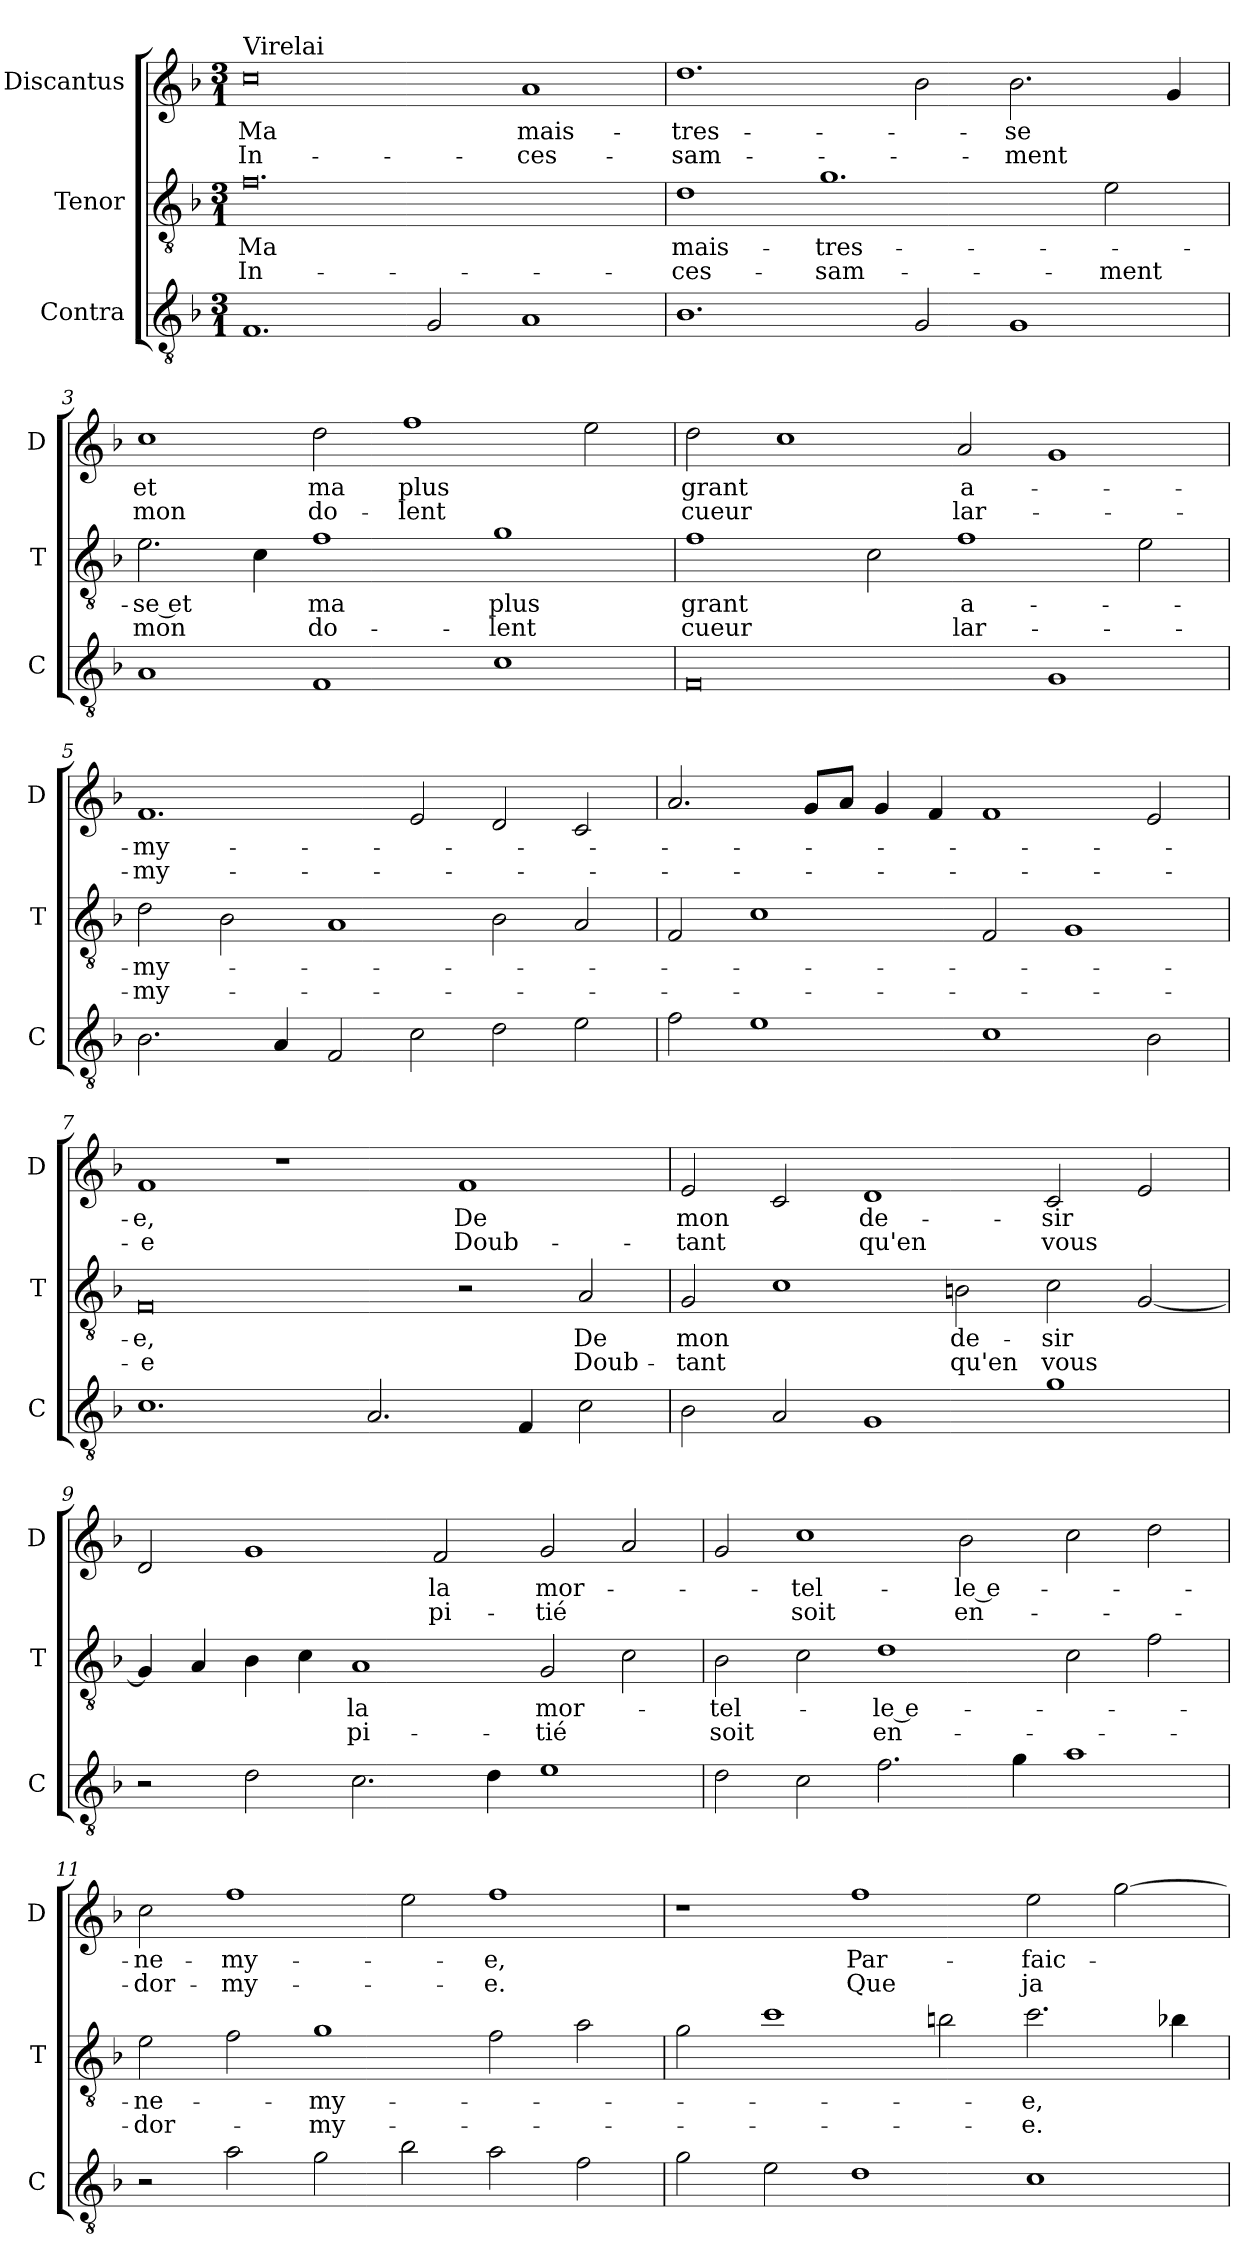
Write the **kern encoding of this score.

**kern	**kern	**text	**text	**kern	**text	**text
*part3	*part2	*part2	*part2	*part1	*part1	*part1
*staff3	*staff2	*staff2	*staff2	*staff1	*staff1	*staff1
*I"Contra	*I"Tenor	*	*	*I"Discantus	*	*
*I'C	*I'T	*	*	*I'D	*	*
*clefGv2	*clefGv2	*	*	*clefG2	*	*
*k[b-]	*k[b-]	*	*	*k[b-]	*	*
*M3/1	*M3/1	*	*	*M3/1	*	*
=1	=1	=1	=1	=1	=1	=1
!	!	!	!	!LO:TX:a:t=Virelai	!	!
1.F	0.f	Ma	In-	0cc	Ma	In-
2G/	.	.	.	.	.	.
1A	.	.	.	1a	mais-	-ces-
=2	=2	=2	=2	=2	=2	=2
1.B-	1d	mais-	-ces-	1.dd	-tres-	-sam-
.	1.g	-tres-	-sam-	.	.	.
2G/	.	.	.	2b-\	.	.
1G	.	.	.	2.b-\	-se	-ment
.	2e\	.	-ment	.	.	.
.	.	.	.	4g/	.	.
=3	=3	=3	=3	=3	=3	=3
1A	2.e\	-se et	mon	1cc	et	mon
.	4c\	.	.	.	.	.
1F	1f	ma	do-	2dd\	ma	do-
.	.	.	.	1ff	plus	-lent
1c	1g	plus	-lent	.	.	.
.	.	.	.	2ee\	.	.
=4	=4	=4	=4	=4	=4	=4
0F	1f	grant	cueur	2dd\	grant	cueur
.	.	.	.	1cc	.	.
.	2c\	.	.	.	.	.
.	1f	a-	lar-	2a/	a-	lar-
1G	.	.	.	1g	.	.
.	2e\	.	.	.	.	.
=5	=5	=5	=5	=5	=5	=5
2.B-\	2d\	-my-	-my-	1.f	-my-	-my-
.	2B-\	.	.	.	.	.
4A/	.	.	.	.	.	.
2F/	1A	.	.	.	.	.
2c\	.	.	.	2e/	.	.
2d\	2B-\	.	.	2d/	.	.
2e\	2A/	.	.	2c/	.	.
=6	=6	=6	=6	=6	=6	=6
2f\	2F/	.	.	2.a/	.	.
1e	1c	.	.	.	.	.
.	.	.	.	8g/L	.	.
.	.	.	.	8a/J	.	.
.	.	.	.	4g/	.	.
.	.	.	.	4f/	.	.
1c	2F/	.	.	1f	.	.
.	1G	.	.	.	.	.
2B-\	.	.	.	2e/	.	.
=7	=7	=7	=7	=7	=7	=7
1.c	0F	-e,	-e	1f	-e,	-e
.	.	.	.	1r	.	.
2.A/	.	.	.	.	.	.
.	2r	.	.	1f	De	Doub-
4F/	.	.	.	.	.	.
2c\	2A/	De	Doub-	.	.	.
=8	=8	=8	=8	=8	=8	=8
2B-\	2G/	mon	-tant	2e/	mon	-tant
2A/	1c	.	.	2c/	.	.
1G	.	.	.	1d	de-	qu'en
.	2Bn\	de-	qu'en	.	.	.
1g	2c\	-sir	vous	2c/	-sir	vous
.	[2G/	.	.	2e/	.	.
=9	=9	=9	=9	=9	=9	=9
2r	4G/]	.	.	2d/	.	.
.	4A/	.	.	.	.	.
2d\	4B-\	.	.	1g	.	.
.	4c\	.	.	.	.	.
2.c\	1A	la	pi-	.	.	.
.	.	.	.	2f/	la	pi-
4d\	.	.	.	.	.	.
1e	2G/	mor-	-tié	2g/	mor-	-tié
.	2c\	.	.	2a/	.	.
=10	=10	=10	=10	=10	=10	=10
2d\	2B-\	-tel-	soit	2g/	.	.
2c\	2c\	.	.	1cc	-tel-	soit
2.f\	1d	-le e-	en-	.	.	.
.	.	.	.	2b-\	-le e-	en-
4g\	.	.	.	.	.	.
1a	2c\	.	.	2cc\	.	.
.	2f\	.	.	2dd\	.	.
=11	=11	=11	=11	=11	=11	=11
2r	2e\	-ne-	-dor-	2cc\	-ne-	-dor-
2a\	2f\	.	.	1ff	-my-	-my-
2g\	1g	-my-	-my-	.	.	.
2b-\	.	.	.	2ee\	.	.
2a\	2f\	.	.	1ff	-e,	-e.
2f\	2a\	.	.	.	.	.
=12	=12	=12	=12	=12	=12	=12
2g\	2g\	.	.	1r	.	.
2e\	1cc	.	.	.	.	.
1d	.	.	.	1ff	Par-	Que
.	2bn\	.	.	.	.	.
1c	2.cc\	-e,	-e.	2ee\	-faic-	ja
.	.	.	.	[2gg\	.	.
.	4b-X\	.	.	.	.	.
=	=	=	=	=	=	=
*-	*-	*-	*-	*-	*-	*-
